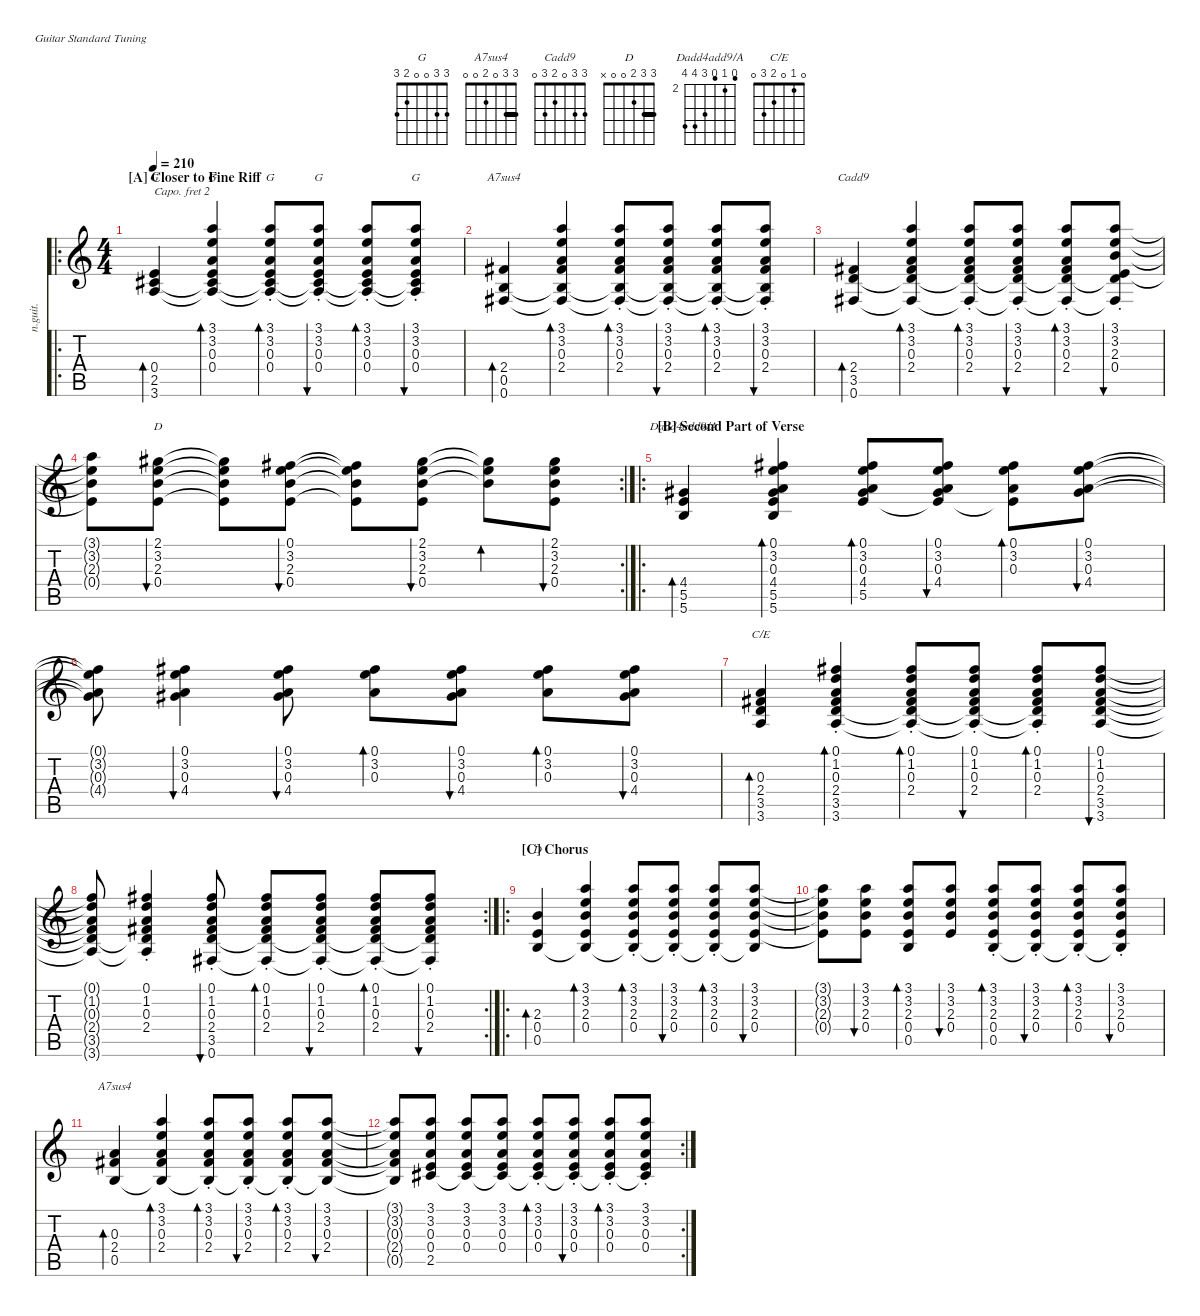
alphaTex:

\defaultSystemsLayout 4
\hideDynamics
\bracketExtendMode nobrackets
\otherSystemsTrackNameOrientation horizontal
\track ("Nylon Guitar" "n.guit.") {defaultSystemsLayout 4 instrument acousticguitarnylon}
\staff {score tabs}
\capo 2
\tuning (E4 B3 G3 D3 A2 E2)
\chord ("G" 3 3 0 0 2 3) {showfingering false}
\chord ("A7sus4" 3 3 0 2 0 0) {showfingering false barre 3}
\chord ("Cadd9" 3 3 0 2 3 0) {showfingering false}
\chord ("D" 3 3 2 0 0 x) {showfingering false barre 3}
\chord ("Dadd4add9/A" 1 2 1 4 5 5) {firstfret 2 showfingering false}
\chord ("C/E" 0 1 0 2 3 0) {showfingering false}
\ro
\ts (4 4)
\section ("A" "Closer to Fine Riff")
\tempo 210
\clef g2
\ks c
(3.6 2.5{acc #} 0.4).4{bd 30 ch "G" dy mf instrument acousticguitarnylon beam Up} (3.6{t} 2.5{t acc #} 0.4 0.3 3.2 3.1).4{bd 30 ch "G" beam Up} (0.4 0.3{st} 3.2 3.1 2.5{t acc #} 3.6{t}).8{bd 30 ch "G" beam Up} (0.4 0.3{st} 3.2 3.1 2.5{t acc #} 3.6{t}).8{bu 30 ch "G" beam Up} (0.4 0.3{st} 3.2 3.1 2.5{t acc #} 3.6{t}).8{bd 30 beam Up} (0.4 0.3{st} 3.2 3.1 2.5{t acc #} 3.6{t}).8{bu 30 ch "G" beam Up} |
(0.6{acc #} 0.5 2.4{acc #}).4{bd 30 ch "A7sus4" beam Up} (0.6{t acc #} 0.5{t} 2.4{acc #} 0.3 3.2 3.1).4{bd 30 beam Up} (2.4{acc #} 0.3{st} 3.2 3.1 0.5{t} 0.6{t acc #}).8{bd 30 beam Up} (2.4{acc #} 0.3{st} 3.2 3.1 0.5{t} 0.6{t acc #}).8{bu 30 beam Up} (2.4{acc #} 0.3{st} 3.2 3.1 0.5{t} 0.6{t acc #}).8{bd 30 beam Up} (2.4{acc #} 0.3{st} 3.2 3.1 0.5{t} 0.6{t acc #}).8{bu 30 beam Up} |
(0.6{acc #} 3.5 2.4{acc #}).4{bd 30 ch "Cadd9" beam Up} (2.4{acc #} 0.3 3.2 3.1 3.5{t} 0.6{t acc #}).4{bd 30 beam Up} (2.4{st acc #} 0.3 3.2 3.1 3.5{t} 0.6{t acc #}).8{bd 30 beam Up} (2.4{st acc #} 0.3 3.2 3.1 3.5{t} 0.6{t acc #}).8{bu 30 beam Up} (2.4{st acc #} 0.3 3.2 3.1 3.5{t} 0.6{t acc #}).8{bd 30 beam Up} (0.4{st} 2.3 3.2 3.1 3.5{t} 0.6{t acc #}).8{bu 30 beam Up} |
\rc 2
(3.1{t} 3.2{t} 2.3{t} 0.4{t}).8{beam Down} (0.4 2.3 3.2 2.1{acc #}).8{bu 30 ch "D" beam Down} (0.4{t} 2.3{t} 3.2{t} 2.1{t acc #}).8{beam Down} (0.4 2.3 3.2 0.1{acc #}).8{bu 30 beam Down} (0.1{t acc #} 3.2{t} 2.3{t} 0.4{t}).8{beam Down} (0.4 2.3 3.2 2.1{acc #}).8{bu 30 beam Down} (2.1{t acc #} 3.2{t} 2.3{t}).8{bd 30 beam Down} (0.4 2.3 3.2 2.1{acc #}).8{bu 30 beam Down} |
\ro
\section ("B" "Second Part of Verse")
(5.5 4.4{acc #} 5.6).4{bd 30 ch "Dadd4add9/A" beam Up} (4.4{acc #} 0.3 3.2 0.1{acc #} 5.5 5.6).4{bd 30 beam Up} (4.4{acc #} 0.3 3.2 0.1{acc #} 5.5).8{bd 30 beam Up} (4.4{acc #} 0.3 3.2 0.1{acc #} 5.5{t}).8{bu 30 beam Up} (0.3 3.2 0.1{acc #} 5.5{t}).8{bd 30 beam Down} (4.4{acc #} 0.3 3.2 0.1{acc #}).8{bu 30 beam Down} |
(4.4{t acc #} 0.3{t} 3.2{t} 0.1{t acc #}).8{beam Down} (0.3 3.2 0.1{acc #} 4.4{acc #}).4{bu 30 beam Down} (0.3 3.2 0.1{acc #} 4.4{acc #}).8{bu 30 beam Down} (0.3 3.2 0.1{acc #}).8{bd 30 beam Down} (0.3 3.2 0.1{acc #} 4.4{acc #}).8{bu 30 beam Down} (0.3 3.2 0.1{acc #}).8{bd 30 beam Down} (0.3 3.2 0.1{acc #} 4.4{acc #}).8{bu 30 beam Down} |
(3.6 3.5 2.4{acc #} 0.3).4{bd 30 ch "C/E" beam Up} (2.4{st acc #} 0.3 1.2 0.1{acc #} 3.5 3.6).4{bd 30 beam Up} (2.4{st acc #} 0.3 1.2 0.1{acc #} 3.5{t} 3.6{t}).8{bd 30 beam Up} (2.4{st acc #} 0.3 1.2 0.1{acc #} 3.5{t} 3.6{t}).8{bu 30 beam Up} (2.4{st acc #} 0.3 1.2 0.1{acc #} 3.5{t} 3.6{t}).8{bd 30 beam Up} (0.1{acc #} 1.2 0.3 2.4{acc #} 3.5 3.6).8{bu 30 beam Up} |
\rc 2
(2.4{t acc #} 0.3{t} 1.2{t} 0.1{t acc #} 3.5{t} 3.6{t}).8{beam Up} (2.4{st acc #} 0.3 1.2 0.1{acc #} 3.5{t} 3.6{t}).4{beam Up} (2.4{st acc #} 0.3 1.2 0.1{acc #} 3.5 0.6{acc #}).8{bu 30 beam Up} (2.4{st acc #} 0.3 1.2 0.1{acc #} 3.5{t} 0.6{t acc #}).8{bd 30 beam Up} (2.4{st acc #} 0.3 1.2 0.1{acc #} 3.5{t} 0.6{t acc #}).8{bu 30 beam Up} (2.4{st acc #} 0.3 1.2 0.1{acc #} 3.5{t} 0.6{t acc #}).8{bd 30 beam Up} (2.4{st acc #} 0.3 1.2 0.1{acc #} 3.5{t} 0.6{t acc #}).8{bu 30 beam Up} |
\ro
\section ("C" "Chorus")
(0.5 0.4 2.3).4{bd 30 ch "D" beam Up} (0.5{t} 0.4 2.3 3.2 3.1).4{bd 30 beam Up} (0.4 2.3{st} 3.2 3.1 0.5{t}).8{bd 30 beam Up} (0.4 2.3{st} 3.2 3.1 0.5{t}).8{bu 30 beam Up} (0.4 2.3{st} 3.2 3.1 0.5{t}).8{bd 30 beam Up} (0.4 2.3 3.2 3.1 0.5{t}).8{bu 30 beam Up} |
(0.4{t} 2.3{t} 3.2{t} 3.1{t}).8{beam Down} (0.4 2.3 3.2 3.1).8{bu 30 beam Down} (0.5 0.4 2.3 3.2 3.1).8{bd 30 beam Up} (0.4 2.3 3.2 3.1).8{bu 30 beam Up} (0.4 2.3{st} 3.2 3.1 0.5).8{bd 30 beam Up} (0.4 2.3{st} 3.2 3.1 0.5{t}).8{bu 30 beam Up} (0.4 2.3{st} 3.2 3.1 0.5{t}).8{bd 30 beam Up} (0.4 2.3{st} 3.2 3.1 0.5{t}).8{bu 30 beam Up} |
(0.5 2.4{acc #} 0.3).4{bd 30 ch "A7sus4" beam Up} (0.5{t} 2.4{acc #} 0.3 3.2 3.1).4{bd 30 beam Up} (2.4{acc #} 0.3{st} 3.2 3.1 0.5{t}).8{bd 30 beam Up} (2.4{acc #} 0.3{st} 3.2 3.1 0.5{t}).8{bu 30 beam Up} (2.4{acc #} 0.3{st} 3.2 3.1 0.5{t}).8{bd 30 beam Up} (2.4{acc #} 0.3 3.2 3.1 0.5{t}).8{bu 30 beam Up} |
\rc 2
(2.4{t acc #} 0.3{t} 3.2{t} 3.1{t} 0.5{t}).8{beam Up} (0.4 0.3 3.2 3.1 2.5{acc #}).8{beam Up} (0.4 0.3 3.2 3.1 2.5{t acc #}).8{beam Up} (0.4 0.3 3.2 3.1 2.5{t acc #}).8{beam Up} (0.4 0.3{st} 3.2 3.1 2.5{t acc #}).8{bd 30 beam Up} (0.4 0.3{st} 3.2 3.1 2.5{t acc #}).8{bu 30 beam Up} (0.4 0.3{st} 3.2 3.1 2.5{t acc #}).8{bd 30 beam Up} (0.4 0.3{st} 3.2 3.1 2.5{t acc #}).8{beam Up}
